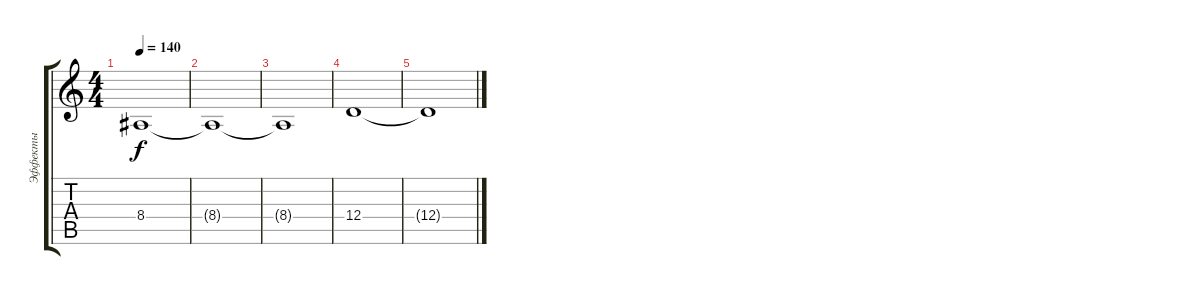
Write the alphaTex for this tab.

\track ("Эффекты" "Эффекты") {instrument synthstrings1}
\staff {score tabs}
\tuning (E4 B3 G3 D3 A2 D2) {hide}
\ts (4 4)
\tempo 140
\clef g2
\ks c
8.4{t}.1{dy f} |
8.4{t}.1 |
8.4{t}.1 |
12.4.1 |
12.4{t}.1
